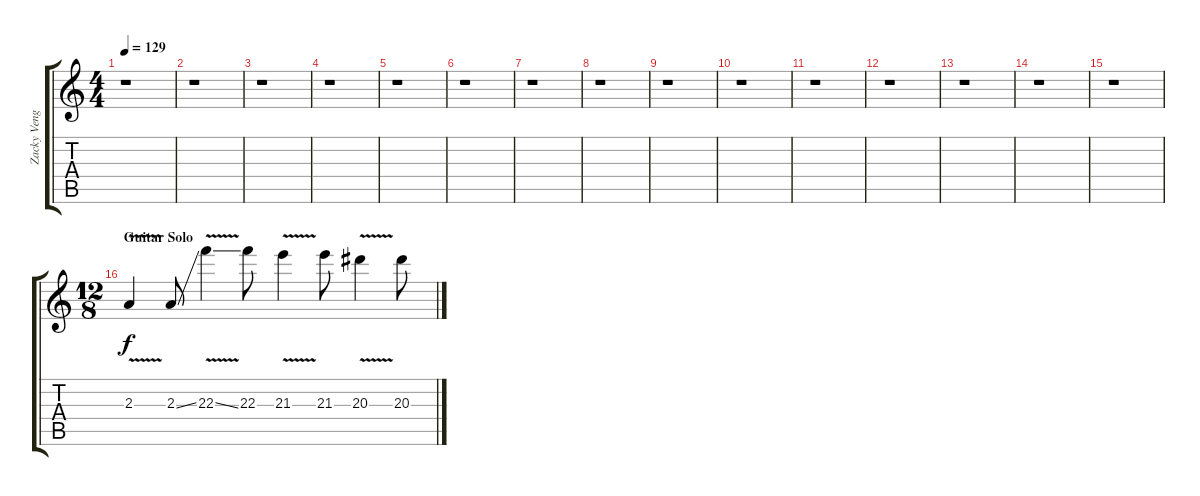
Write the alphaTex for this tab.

\track ("Zacky Vengeance (Lead Guitar 1)" "Zacky Veng") {instrument distortionguitar}
\staff {score tabs}
\tuning (E4 B3 G3 D3 A2 D2) {hide}
\ts (4 4)
\tempo 129
\clef g2
\ks c
r.1{dy mp} |
r.1 |
r.1 |
r.1 |
r.1 |
r.1 |
r.1 |
r.1 |
r.1 |
r.1 |
r.1 |
r.1 |
r.1 |
r.1 |
r.1 |
\ts (12 8)
\section ("" "Guitar Solo")
2.3{v}.4{dy f} 2.3{ss}.8 22.3{v ss}.4 22.3.8 21.3{v}.4 21.3.8 20.3{v}.4 20.3.8
